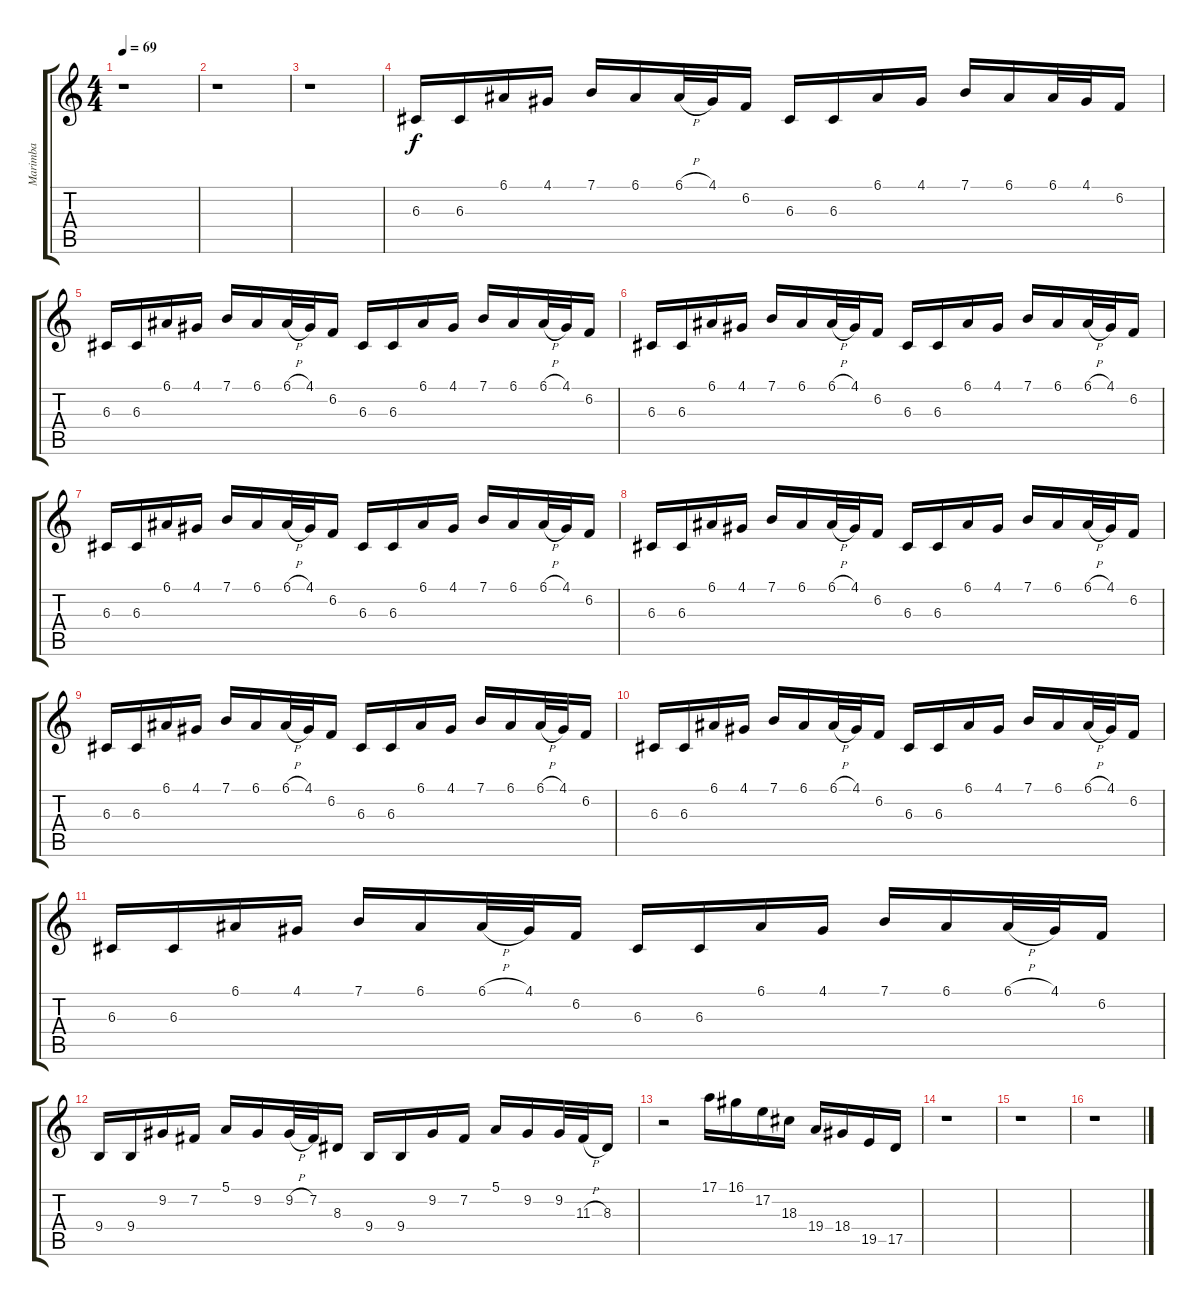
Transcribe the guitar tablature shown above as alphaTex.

\track ("Marimba" "Marimba") {instrument marimba}
\staff {score tabs}
\tuning (E4 B3 G3 D3 A2 E2) {hide}
\ts (4 4)
\tempo 69
\clef g2
\ks c
r.1{dy f instrument marimba} |
r.1 |
r.1 |
6.3.16 6.3.16 6.1.16 4.1.16 7.1.16 6.1.16 6.1{h}.32 4.1.32 6.2.16 6.3.16 6.3.16 6.1.16 4.1.16 7.1.16 6.1.16 6.1.32 4.1.32 6.2.16 |
6.3.16 6.3.16 6.1.16 4.1.16 7.1.16 6.1.16 6.1{h}.32 4.1.32 6.2.16 6.3.16 6.3.16 6.1.16 4.1.16 7.1.16 6.1.16 6.1{h}.32 4.1.32 6.2.16 |
6.3.16 6.3.16 6.1.16 4.1.16 7.1.16 6.1.16 6.1{h}.32 4.1.32 6.2.16 6.3.16 6.3.16 6.1.16 4.1.16 7.1.16 6.1.16 6.1{h}.32 4.1.32 6.2.16 |
6.3.16 6.3.16 6.1.16 4.1.16 7.1.16 6.1.16 6.1{h}.32 4.1.32 6.2.16 6.3.16 6.3.16 6.1.16 4.1.16 7.1.16 6.1.16 6.1{h}.32 4.1.32 6.2.16 |
6.3.16 6.3.16 6.1.16 4.1.16 7.1.16 6.1.16 6.1{h}.32 4.1.32 6.2.16 6.3.16 6.3.16 6.1.16 4.1.16 7.1.16 6.1.16 6.1{h}.32 4.1.32 6.2.16 |
6.3.16 6.3.16 6.1.16 4.1.16 7.1.16 6.1.16 6.1{h}.32 4.1.32 6.2.16 6.3.16 6.3.16 6.1.16 4.1.16 7.1.16 6.1.16 6.1{h}.32 4.1.32 6.2.16 |
6.3.16 6.3.16 6.1.16 4.1.16 7.1.16 6.1.16 6.1{h}.32 4.1.32 6.2.16 6.3.16 6.3.16 6.1.16 4.1.16 7.1.16 6.1.16 6.1{h}.32 4.1.32 6.2.16 |
6.3.16 6.3.16 6.1.16 4.1.16 7.1.16 6.1.16 6.1{h}.32 4.1.32 6.2.16 6.3.16 6.3.16 6.1.16 4.1.16 7.1.16 6.1.16 6.1{h}.32 4.1.32 6.2.16 |
9.4.16 9.4.16 9.2.16 7.2.16 5.1.16 9.2.16 9.2{h}.32 7.2.32 8.3.16 9.4.16 9.4.16 9.2.16 7.2.16 5.1.16 9.2.16 9.2.32 11.3{h}.32 8.3.16 |
r.2 17.1.16 16.1.16 17.2.16 18.3.16 19.4.16 18.4.16 19.5.16 17.5.16 |
r.1 |
r.1 |
r.1
